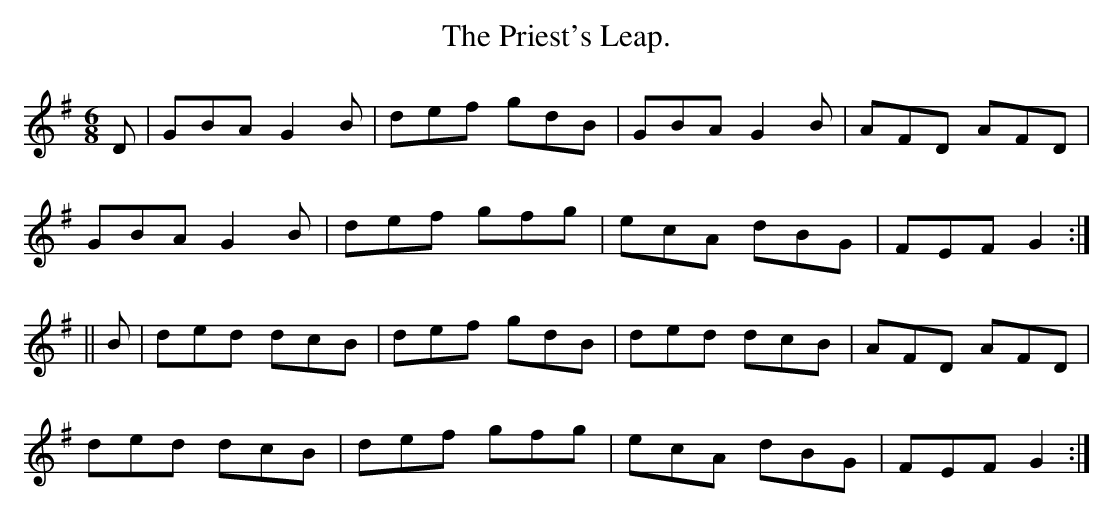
X:1
T: The Priest's Leap.
M: 6/8
K: G
D|GBA G2 B|def gdB|GBA G2 B|AFD AFD|
GBA G2 B|def gfg|ecA dBG|FEF G2:|
||B|ded dcB|def gdB|ded dcB|AFD AFD|
ded dcB|def gfg|ecA dBG|FEF G2:|
